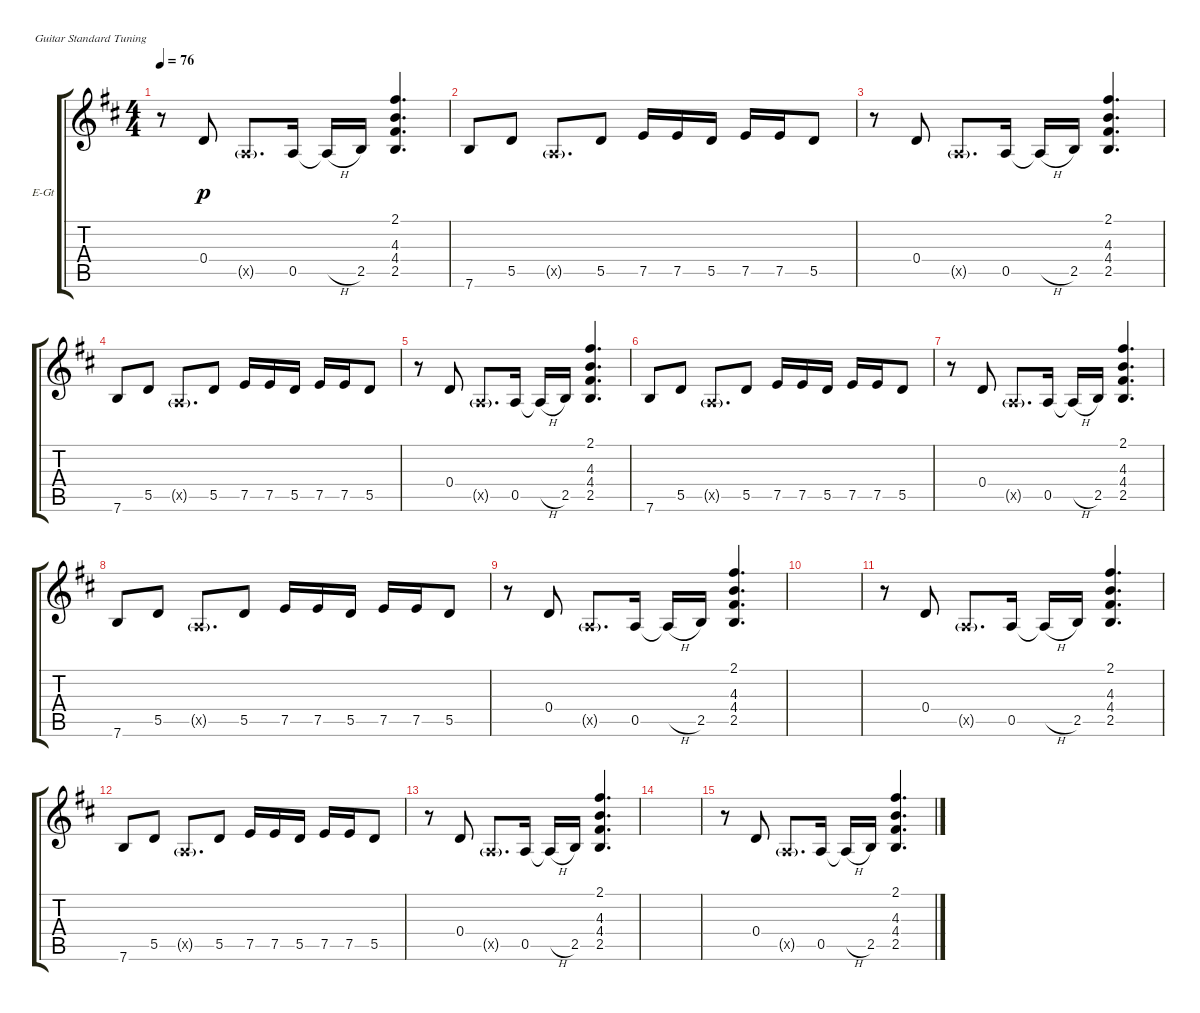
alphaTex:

\defaultSystemsLayout 4
\bracketExtendMode groupsimilarinstruments
\firstSystemTrackNameOrientation horizontal
\otherSystemsTrackNameOrientation horizontal
\track ("Electric Guitar Accom." "E-Gt") {instrument overdrivenguitar}
\staff {score tabs}
\tuning (E4 B3 G3 D3 A2 E2)
\ts (4 4)
\tempo 76
\clef g2
\ks bminor
r.8{dy p} 0.4.8 0.5{g x}.8{d} 0.5.16 0.5{h t}.16 2.5.16 (2.5 4.4 4.3 2.1).4{d} |
7.6.8 5.5.8 0.5{g x}.8{d} 5.5.8 7.5.16 7.5.16 5.5.16 7.5.16 7.5.16 5.5.8 |
r.8 0.4.8 0.5{g x}.8{d} 0.5.16 0.5{h t}.16 2.5.16 (2.5 4.4 4.3 2.1).4{d} |
7.6.8 5.5.8 0.5{g x}.8{d} 5.5.8 7.5.16 7.5.16 5.5.16 7.5.16 7.5.16 5.5.8 |
r.8 0.4.8 0.5{g x}.8{d} 0.5.16 0.5{h t}.16 2.5.16 (2.5 4.4 4.3 2.1).4{d} |
7.6.8 5.5.8 0.5{g x}.8{d} 5.5.8 7.5.16 7.5.16 5.5.16 7.5.16 7.5.16 5.5.8 |
r.8 0.4.8 0.5{g x}.8{d} 0.5.16 0.5{h t}.16 2.5.16 (2.5 4.4 4.3 2.1).4{d} |
7.6.8 5.5.8 0.5{g x}.8{d} 5.5.8 7.5.16 7.5.16 5.5.16 7.5.16 7.5.16 5.5.8 |
r.8 0.4.8 0.5{g x}.8{d} 0.5.16 0.5{h t}.16 2.5.16 (2.5 4.4 4.3 2.1).4{d} |
|
r.8 0.4.8 0.5{g x}.8{d} 0.5.16 0.5{h t}.16 2.5.16 (2.5 4.4 4.3 2.1).4{d} |
7.6.8 5.5.8 0.5{g x}.8{d} 5.5.8 7.5.16 7.5.16 5.5.16 7.5.16 7.5.16 5.5.8 |
r.8 0.4.8 0.5{g x}.8{d} 0.5.16 0.5{h t}.16 2.5.16 (2.5 4.4 4.3 2.1).4{d} |
|
r.8 0.4.8 0.5{g x}.8{d} 0.5.16 0.5{h t}.16 2.5.16 (2.5 4.4 4.3 2.1).4{d}
